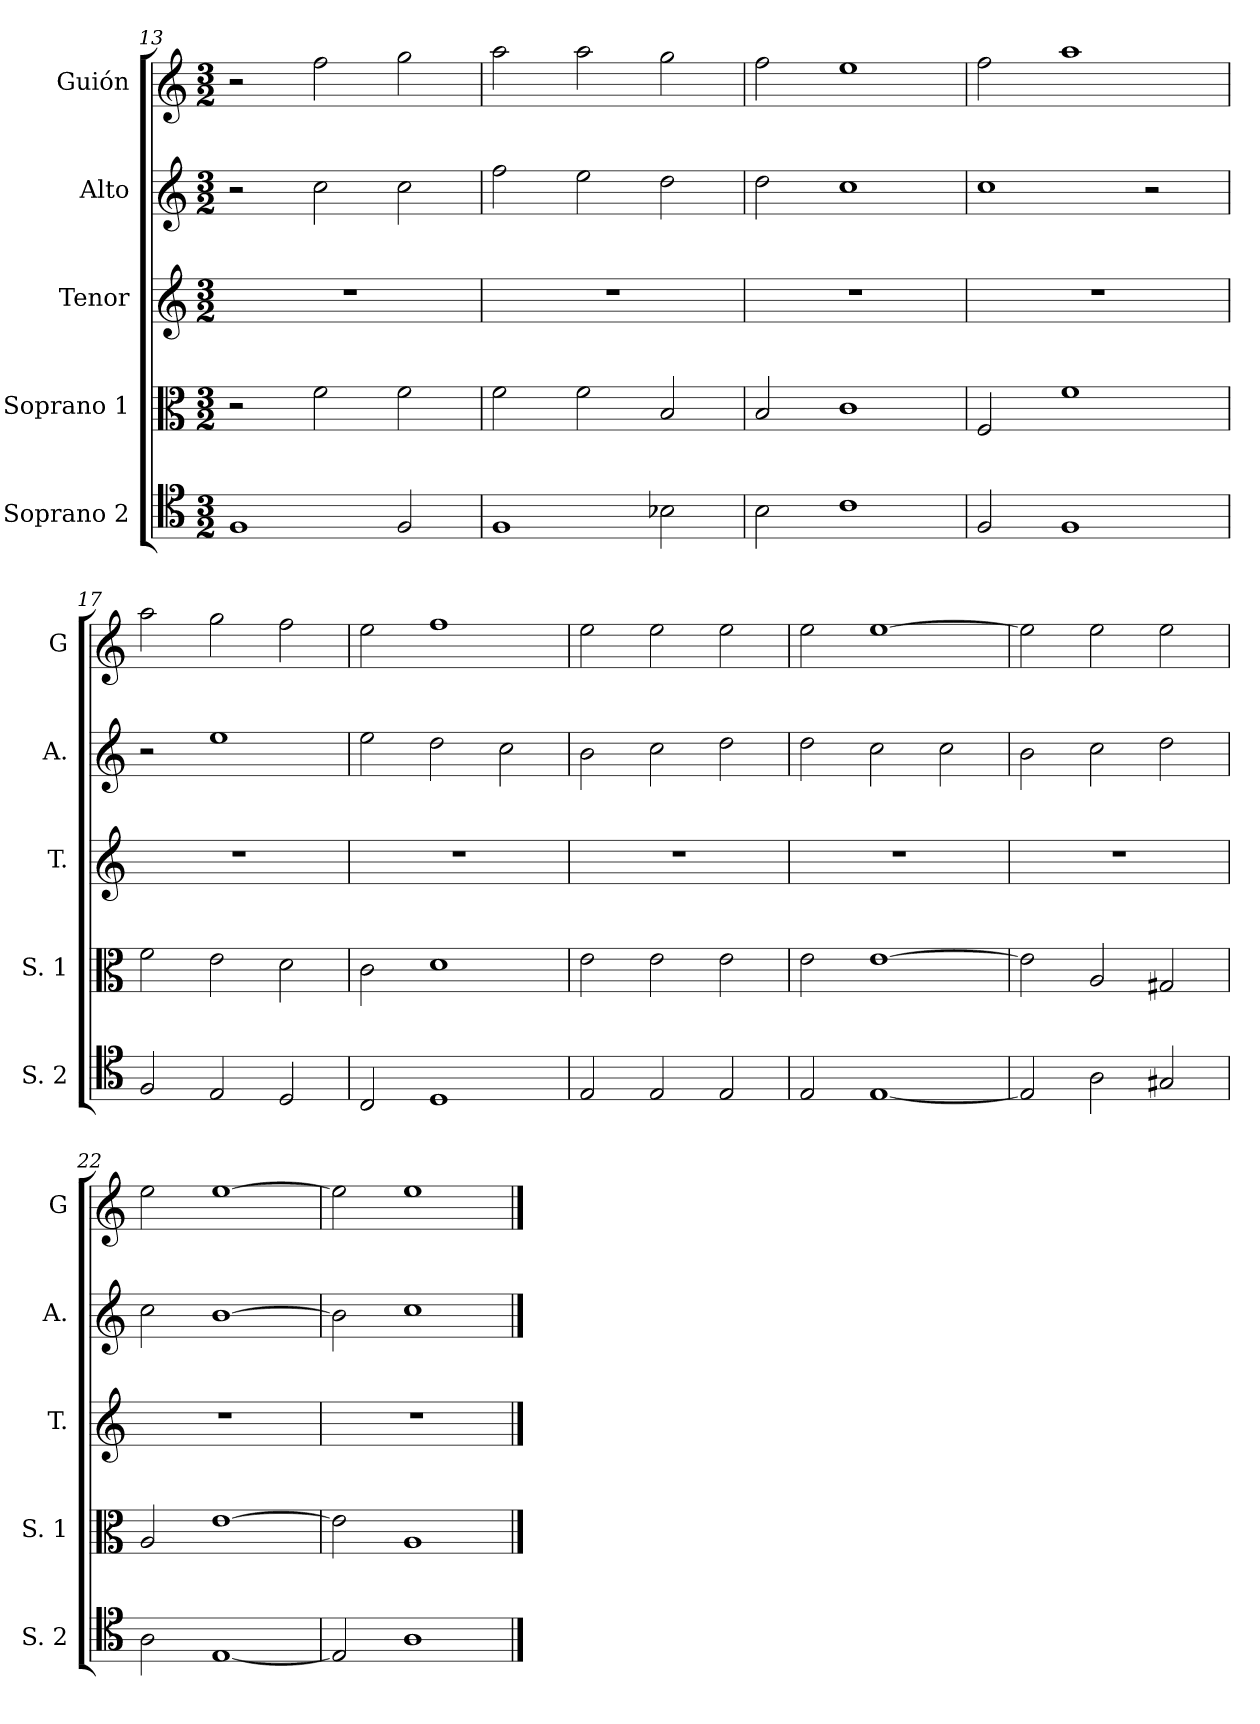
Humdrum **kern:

**kern	**kern	**kern	**kern	**kern
*part5	*part4	*part3	*part2	*part1
*staff5	*staff4	*staff3	*staff2	*staff1
*I"Soprano 2	*I"Soprano 1	*I"Tenor	*I"Alto	*I"Guión
*I'S. 2	*I'S. 1	*I'T.	*I'A.	*I'G
*clefC4	*clefC3	*clefG2	*clefG2	*clefG2
*M3/2	*M3/2	*M3/2	*M3/2	*M3/2
=13	=13	=13	=13	=13
1F	2r	1.r	2r	2r
.	2f	.	2cc	2ff
2F	2f	.	2cc	2gg
=14	=14	=14	=14	=14
1F	2f	1.r	2ff	2aa
.	2f	.	2ee	2aa
2B-X	2B	.	2dd	2gg
=15	=15	=15	=15	=15
2B	2B	1.r	2dd	2ff
1c	1c	.	1cc	1ee
=16	=16	=16	=16	=16
2F	2F	1.r	1cc	2ff
1F	1f	.	.	1aa
.	.	.	2r	.
!!LO:PB:g=z
=17	=17	=17	=17	=17
2F	2f	1.r	2r	2aa
2E	2e	.	1ee	2gg
2D	2d	.	.	2ff
=18	=18	=18	=18	=18
2C	2c	1.r	2ee	2ee
1D	1d	.	2dd	1ff
.	.	.	2cc	.
=19	=19	=19	=19	=19
2E	2e	1.r	2b	2ee
2E	2e	.	2cc	2ee
2E	2e	.	2dd	2ee
=20	=20	=20	=20	=20
2E	2e	1.r	2dd	2ee
[1E	[1e	.	2cc	[1ee
.	.	.	2cc	.
=21	=21	=21	=21	=21
2E]	2e]	1.r	2b	2ee]
2A	2A	.	2cc	2ee
2G#X	2G#X	.	2dd	2ee
=22	=22	=22	=22	=22
2A	2A	1.r	2cc	2ee
[1E	[1e	.	[1b	[1ee
=23	=23	=23	=23	=23
2E]	2e]	1.r	2b]	2ee]
1A	1A	.	1cc	1ee
==	==	==	==	==
*-	*-	*-	*-	*-
